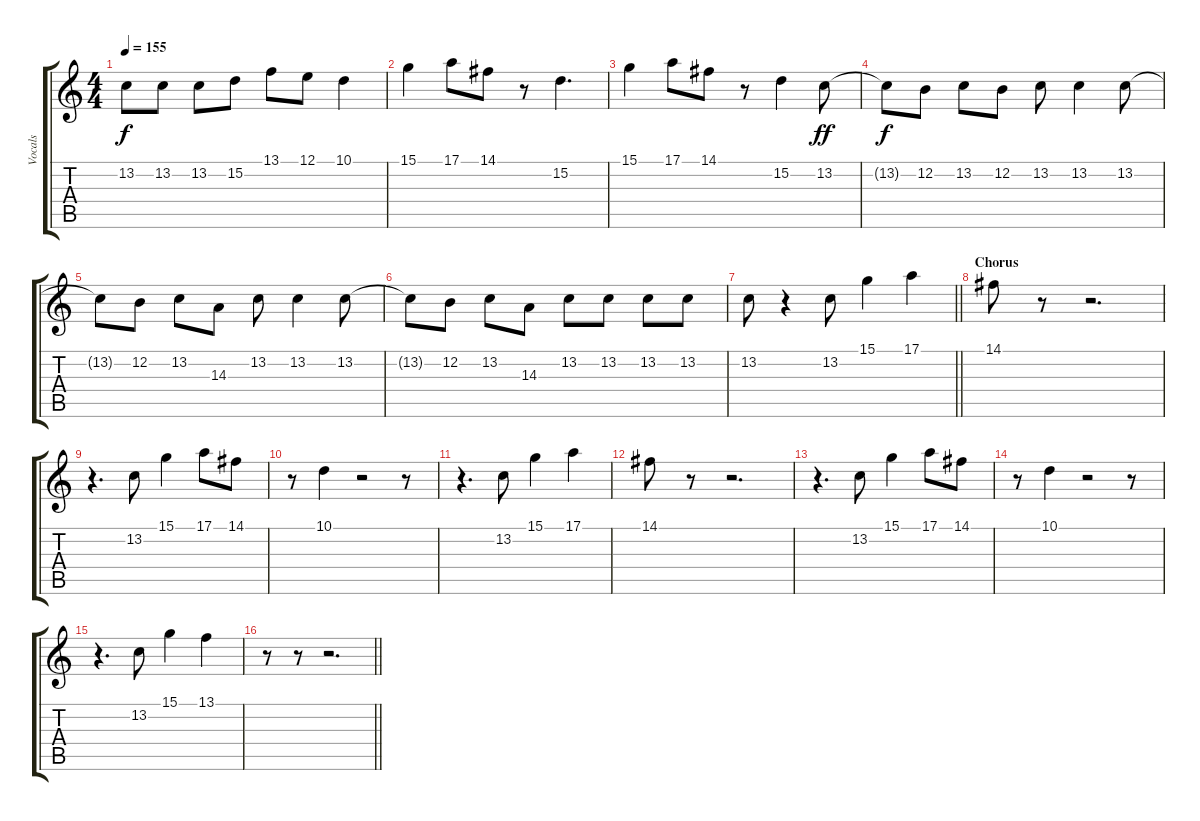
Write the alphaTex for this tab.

\track ("Vocals" "Vocals") {instrument lead6voice}
\staff {score tabs}
\tuning (E4 B3 G3 D3 A2 E2) {hide}
\ts (4 4)
\tempo 155
\clef g2
\ks c
13.2{t}.8{dy f} 13.2.8 13.2.8 15.2.8 13.1.8 12.1.8 10.1.4 |
15.1.4 17.1.8 14.1.8 r.8 15.2.4{d} |
15.1.4 17.1.8 14.1.8 r.8 15.2.4 13.2.8{dy ff} |
13.2{t}.8{dy f} 12.2.8 13.2.8 12.2.8 13.2.8 13.2.4 13.2.8 |
13.2{t}.8 12.2.8 13.2.8 14.3.8 13.2.8 13.2.4 13.2.8 |
13.2{t}.8 12.2.8 13.2.8 14.3.8 13.2.8 13.2.8 13.2.8 13.2.8 |
\barLineRight lightlight
13.2.8 r.4 13.2.8 15.1.4 17.1.4 |
\section ("" "Chorus")
14.1.8 r.8 r.2{d} |
r.4{d} 13.2.8 15.1.4 17.1.8 14.1.8 |
r.8 10.1.4 r.2 r.8 |
r.4{d} 13.2.8 15.1.4 17.1.4 |
14.1.8 r.8 r.2{d} |
r.4{d} 13.2.8 15.1.4 17.1.8 14.1.8 |
r.8 10.1.4 r.2 r.8 |
r.4{d} 13.2.8 15.1.4 13.1.4 |
\barLineRight lightlight
r.8 r.8 r.2{d}
